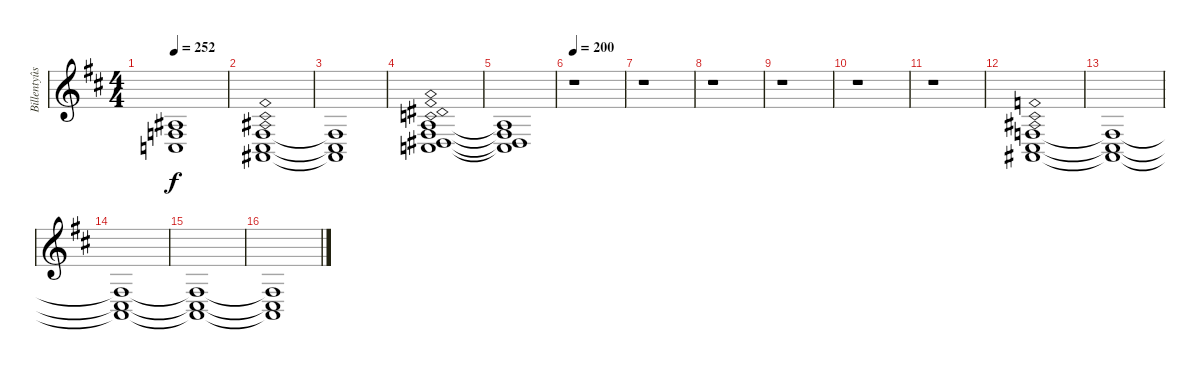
\track ("Billentyûs (Mats Olausson)" "Billentyûs") {instrument stringensemble1}
\staff {score}
\tuning (E4 B3 G3 D3 A2 E2 B1) {hide}
\ts (4 4)
\tempo 252
\clef g2
\ks d
(3.3{t} 3.4{t} 3.5{t}).1{dy f} |
(4.4{ph 12} 4.5{ph 12} 6.6{ph 12}).1 |
(4.4{t} 4.5{t} 6.6{t}).1 |
(2.3{ph 12} 4.4{ph 12} 6.5{ph 12} 8.6{ph 12}).1 |
(2.3{t} 4.4{t} 6.5{t} 8.6{t}).1 |
\tempo 200
r.1 |
r.1 |
r.1 |
r.1 |
r.1 |
r.1 |
(3.4{ph 12} 4.5{ph 12} 6.6{ph 12}).1 |
(3.4{t} 4.5{t} 6.6{t}).1 |
(3.4{t} 4.5{t} 6.6{t}).1 |
(3.4{t} 4.5{t} 6.6{t}).1 |
(3.4{t} 4.5{t} 6.6{t}).1
